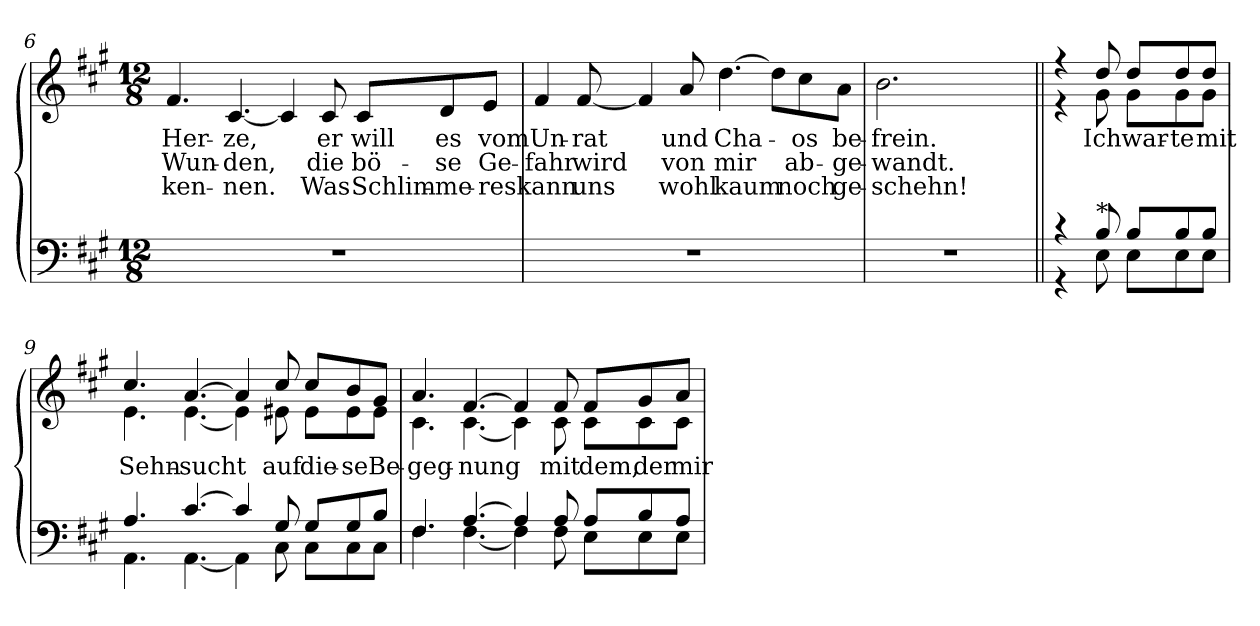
**kern	**kern	**text	**text	**text
*part2	*part1	*part1	*part1	*part1
*staff2	*staff1	*staff1	*staff1	*staff1
!!LO:LB:g=z
*clefF4	*clefG2	*	*	*
*k[f#c#g#]	*k[f#c#g#]	*	*	*
*A:	*A:	*	*	*
*M12/8	*M12/8	*	*	*
=6	=6	=6	=6	=6
!	!	!LO:LY:b	!LO:LY:b	!LO:LY:b
1.r	4.f#/	Her-	Wun-	ken-
!	!	!LO:LY:b	!LO:LY:b	!LO:LY:b
.	[4.c#/	-ze,	-den,	-nen.
.	4c#/]	.	.	.
!	!	!LO:LY:b	!LO:LY:b	!LO:LY:b
.	8c#/	er	die	Was
!	!	!LO:LY:b	!LO:LY:b	!LO:LY:b
.	8c#/L	will	bö-	Schlim-
!	!	!LO:LY:b	!LO:LY:b	!LO:LY:b
.	8d/	es	-se	-me-
!	!	!LO:LY:b	!LO:LY:b	!LO:LY:b
.	8e/J	vom	Ge-	-res
=7	=7	=7	=7	=7
!	!	!LO:LY:b	!LO:LY:b	!LO:LY:b
1.r	4f#/	Un-	-fahr	kann
!	!	!LO:LY:b	!LO:LY:b	!LO:LY:b
.	[8f#/	-rat	wird	uns
.	4f#/]	.	.	.
!	!	!LO:LY:b	!LO:LY:b	!LO:LY:b
.	8a/	und	von	wohl
!	!	!LO:LY:b	!LO:LY:b	!LO:LY:b
.	[4.dd\	Cha-	mir	kaum
.	8dd\L]	.	.	.
!	!	!LO:LY:b	!LO:LY:b	!LO:LY:b
.	8cc#\	-os	ab-	noch
!	!	!LO:LY:b	!LO:LY:b	!LO:LY:b
.	8a\J	be-	-ge-	ge-
=7X1	=7X1	=7X1	=7X1	=7X1
!	!	!LO:LY:b	!LO:LY:b	!LO:LY:b
1.r	2.b\	-frein.	-wandt.	-schehn!
.	2.ryy	.	.	.
!!LO:PB:g=z
=8||	=8||	=8||	=8||	=8||
*^	*^	*	*	*
4r	4r	4r	4r	.	.	.
!LO:TX:a:t=*	!	!	!	!	!	!
!	!	!	!	!LO:LY:b	!	!
8B/	8E\	8dd/	8g#\	Ich	.	.
!	!	!	!	!LO:LY:b	!	!
8B/L	8E\L	8dd/L	8g#\L	war-	.	.
!	!	!	!	!LO:LY:b	!	!
8B/	8E\	8dd/	8g#\	-te	.	.
!	!	!	!	!LO:LY:b	!	!
8B/J	8E\J	8dd/J	8g#\J	mit	.	.
=9	=9	=9	=9	=9	=9	=9
!	!	!	!	!LO:LY:b	!	!
4.A/	4.AA\	4.cc#/	4.e\	Sehn-	.	.
!	!	!	!	!LO:LY:b	!	!
[>4.c#/	[<4.AA\	[>4.a/	[<4.e\	-sucht	.	.
4c#/]	4AA\]	4a/]	4e\]	.	.	.
!	!	!	!	!LO:LY:b	!	!
8G#/	8C#\	8cc#/	8e#X\	auf	.	.
!	!	!	!	!LO:LY:b	!	!
8G#/L	8C#\L	8cc#/L	8e#\L	die-	.	.
!	!	!	!	!LO:LY:b	!	!
8G#/	8C#\	8b/	8e#\	-se	.	.
!	!	!	!	!LO:LY:b	!	!
8B/J	8C#\J	8g#/J	8e#\J	Be-	.	.
!!LO:LB:g=z	!!
=10	=10	=10	=10	=10	=10	=10
!	!	!	!	!LO:LY:b	!	!
4.F#/	4.F#\	4.a/	4.c#\	-geg-	.	.
!	!	!	!	!LO:LY:b	!	!
[>4.A/	[<4.F#\	[>4.f#/	[<4.c#\	-nung	.	.
4A/]	4F#\]	4f#/]	4c#\]	.	.	.
!	!	!	!	!LO:LY:b	!	!
8A/	8F#\	8f#/	8c#\	mit	.	.
!	!	!	!	!LO:LY:b	!	!
8A/L	8E\L	8f#/L	8c#\L	dem,	.	.
!	!	!	!	!LO:LY:b	!	!
8B/	8E\	8g#/	8c#\	der	.	.
!	!	!	!	!LO:LY:b	!	!
8A/J	8E\J	8a/J	8c#\J	mir	.	.
*v	*v	*	*	*	*	*
*	*v	*v	*	*	*
=	=	=	=	=
*-	*-	*-	*-	*-
